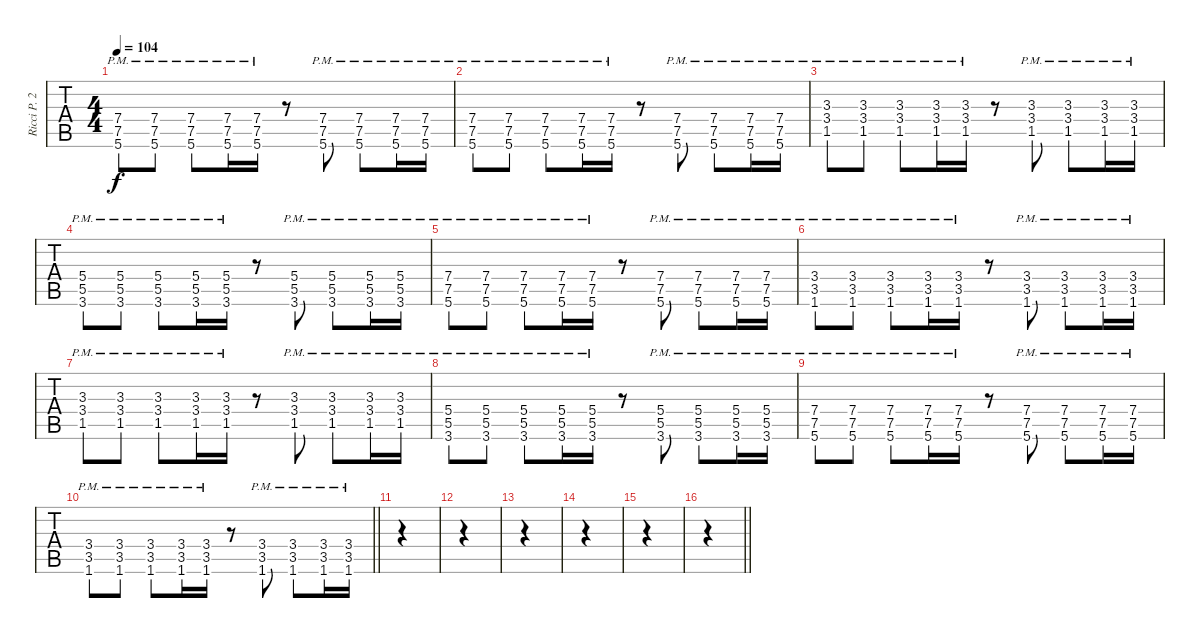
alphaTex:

\track ("Ricci P. 2" "Ricci P. 2") {instrument overdrivenguitar}
\staff {tabs}
\tuning (E4 B3 G3 D3 A2 E2) {hide}
\ts (4 4)
\tempo 104
\clef g2
\ks c
(7.4{pm} 7.5{pm} 5.6{pm}).8{dy f} (7.4{pm} 7.5{pm} 5.6{pm}).8 (7.4{pm} 7.5{pm} 5.6{pm}).8 (7.4{pm} 7.5{pm} 5.6{pm}).16 (7.4{pm} 7.5{pm} 5.6{pm}).16 r.8 (7.4{pm} 7.5{pm} 5.6{pm}).8 (7.4{pm} 7.5{pm} 5.6{pm}).8 (7.4{pm} 7.5{pm} 5.6{pm}).16 (7.4{pm} 7.5{pm} 5.6{pm}).16 |
(7.4{pm} 7.5{pm} 5.6{pm}).8 (7.4{pm} 7.5{pm} 5.6{pm}).8 (7.4{pm} 7.5{pm} 5.6{pm}).8 (7.4{pm} 7.5{pm} 5.6{pm}).16 (7.4{pm} 7.5{pm} 5.6{pm}).16 r.8 (7.4{pm} 7.5{pm} 5.6{pm}).8 (7.4{pm} 7.5{pm} 5.6{pm}).8 (7.4{pm} 7.5{pm} 5.6{pm}).16 (7.4{pm} 7.5{pm} 5.6{pm}).16 |
(3.3{pm} 3.4{pm} 1.5{pm}).8 (3.3{pm} 3.4{pm} 1.5{pm}).8 (3.3{pm} 3.4{pm} 1.5{pm}).8 (3.3{pm} 3.4{pm} 1.5{pm}).16 (3.3{pm} 3.4{pm} 1.5{pm}).16 r.8 (3.3{pm} 3.4{pm} 1.5{pm}).8 (3.3{pm} 3.4{pm} 1.5{pm}).8 (3.3{pm} 3.4{pm} 1.5{pm}).16 (3.3{pm} 3.4{pm} 1.5{pm}).16 |
(5.4{pm} 5.5{pm} 3.6{pm}).8 (5.4{pm} 5.5{pm} 3.6{pm}).8 (5.4{pm} 5.5{pm} 3.6{pm}).8 (5.4{pm} 5.5{pm} 3.6{pm}).16 (5.4{pm} 5.5{pm} 3.6{pm}).16 r.8 (5.4{pm} 5.5{pm} 3.6{pm}).8 (5.4{pm} 5.5{pm} 3.6{pm}).8 (5.4{pm} 5.5{pm} 3.6{pm}).16 (5.4{pm} 5.5{pm} 3.6{pm}).16 |
(7.4{pm} 7.5{pm} 5.6{pm}).8 (7.4{pm} 7.5{pm} 5.6{pm}).8 (7.4{pm} 7.5{pm} 5.6{pm}).8 (7.4{pm} 7.5{pm} 5.6{pm}).16 (7.4{pm} 7.5{pm} 5.6{pm}).16 r.8 (7.4{pm} 7.5{pm} 5.6{pm}).8 (7.4{pm} 7.5{pm} 5.6{pm}).8 (7.4{pm} 7.5{pm} 5.6{pm}).16 (7.4{pm} 7.5{pm} 5.6{pm}).16 |
(3.4{pm} 3.5{pm} 1.6).8 (3.4{pm} 3.5{pm} 1.6).8 (3.4{pm} 3.5{pm} 1.6).8 (3.4{pm} 3.5{pm} 1.6).16 (3.4{pm} 3.5{pm} 1.6).16 r.8 (3.4{pm} 3.5{pm} 1.6).8 (3.4{pm} 3.5{pm} 1.6).8 (3.4{pm} 3.5{pm} 1.6).16 (3.4{pm} 3.5{pm} 1.6).16 |
(3.3{pm} 3.4{pm} 1.5{pm}).8 (3.3{pm} 3.4{pm} 1.5{pm}).8 (3.3{pm} 3.4{pm} 1.5{pm}).8 (3.3{pm} 3.4{pm} 1.5{pm}).16 (3.3{pm} 3.4{pm} 1.5{pm}).16 r.8 (3.3{pm} 3.4{pm} 1.5{pm}).8 (3.3{pm} 3.4{pm} 1.5{pm}).8 (3.3{pm} 3.4{pm} 1.5{pm}).16 (3.3{pm} 3.4{pm} 1.5{pm}).16 |
(5.4{pm} 5.5{pm} 3.6{pm}).8 (5.4{pm} 5.5{pm} 3.6{pm}).8 (5.4{pm} 5.5{pm} 3.6{pm}).8 (5.4{pm} 5.5{pm} 3.6{pm}).16 (5.4{pm} 5.5{pm} 3.6{pm}).16 r.8 (5.4{pm} 5.5{pm} 3.6{pm}).8 (5.4{pm} 5.5{pm} 3.6{pm}).8 (5.4{pm} 5.5{pm} 3.6{pm}).16 (5.4{pm} 5.5{pm} 3.6{pm}).16 |
(7.4{pm} 7.5{pm} 5.6{pm}).8 (7.4{pm} 7.5{pm} 5.6{pm}).8 (7.4{pm} 7.5{pm} 5.6{pm}).8 (7.4{pm} 7.5{pm} 5.6{pm}).16 (7.4{pm} 7.5{pm} 5.6{pm}).16 r.8 (7.4{pm} 7.5{pm} 5.6{pm}).8 (7.4{pm} 7.5{pm} 5.6{pm}).8 (7.4{pm} 7.5{pm} 5.6{pm}).16 (7.4{pm} 7.5{pm} 5.6{pm}).16 |
\barLineRight lightlight
(3.4{pm} 3.5{pm} 1.6).8 (3.4{pm} 3.5{pm} 1.6).8 (3.4{pm} 3.5{pm} 1.6).8 (3.4{pm} 3.5{pm} 1.6).16 (3.4{pm} 3.5{pm} 1.6).16 r.8 (3.4{pm} 3.5{pm} 1.6).8 (3.4{pm} 3.5{pm} 1.6).8 (3.4{pm} 3.5{pm} 1.6).16 (3.4{pm} 3.5{pm} 1.6).16 |
|
|
|
|
|
\barLineRight lightlight
